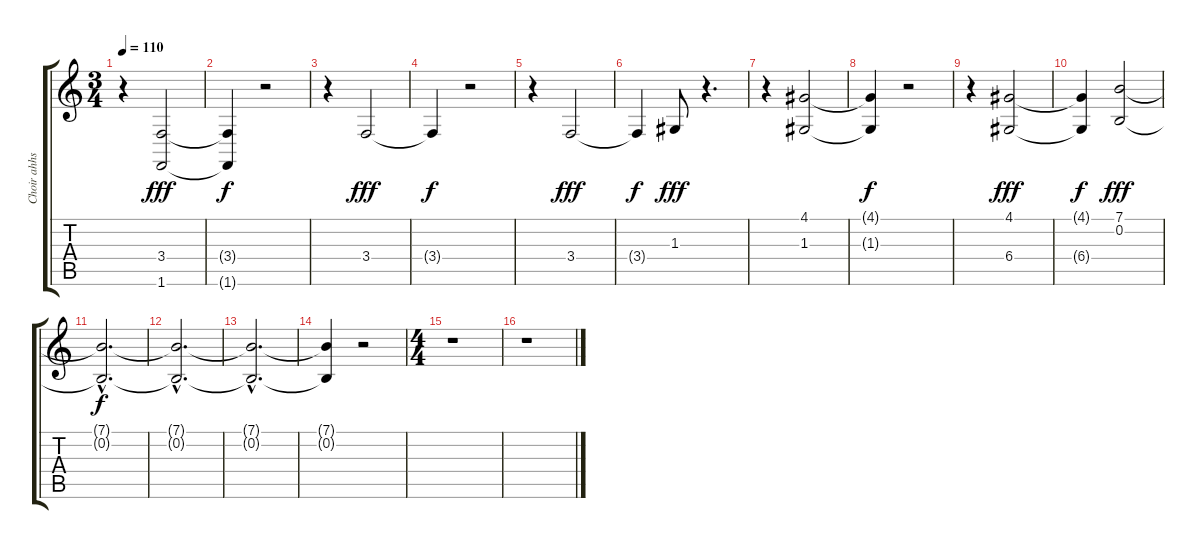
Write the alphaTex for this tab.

\track ("Choir ahhs" "Choir ahhs") {instrument choiraahs}
\staff {score tabs}
\tuning (E4 B3 G3 D3 A2 E2) {hide}
\ts (3 4)
\tempo 110
\clef g2
\ks c
r.4{dy fff instrument choiraahs} (3.4 1.6).2{volume 0} |
(3.4{t} 1.6{t}).4{dy f} r.2 |
r.4 3.4.2{dy fff volume 0} |
3.4{t}.4{dy f} r.2 |
r.4 3.4.2{dy fff volume 0} |
3.4{t}.4{dy f} 1.3.8{dy fff volume 16} r.4{d} |
r.4 (4.1 1.3).2{volume 1} |
(4.1{t} 1.3{t}).4{dy f} r.2 |
r.4 (4.1 6.4).2{dy fff volume 1} |
(4.1{t} 6.4{t}).4{dy f} (7.1 0.2).2{dy fff volume 16} |
(7.1{hac t} 0.2{hac t}).2{d dy f} |
(7.1{hac t} 0.2{hac t}).2{d} |
(7.1{hac t} 0.2{hac t}).2{d} |
(7.1{t} 0.2{t}).4 r.2 |
\ts (4 4)
r.1 |
r.1
